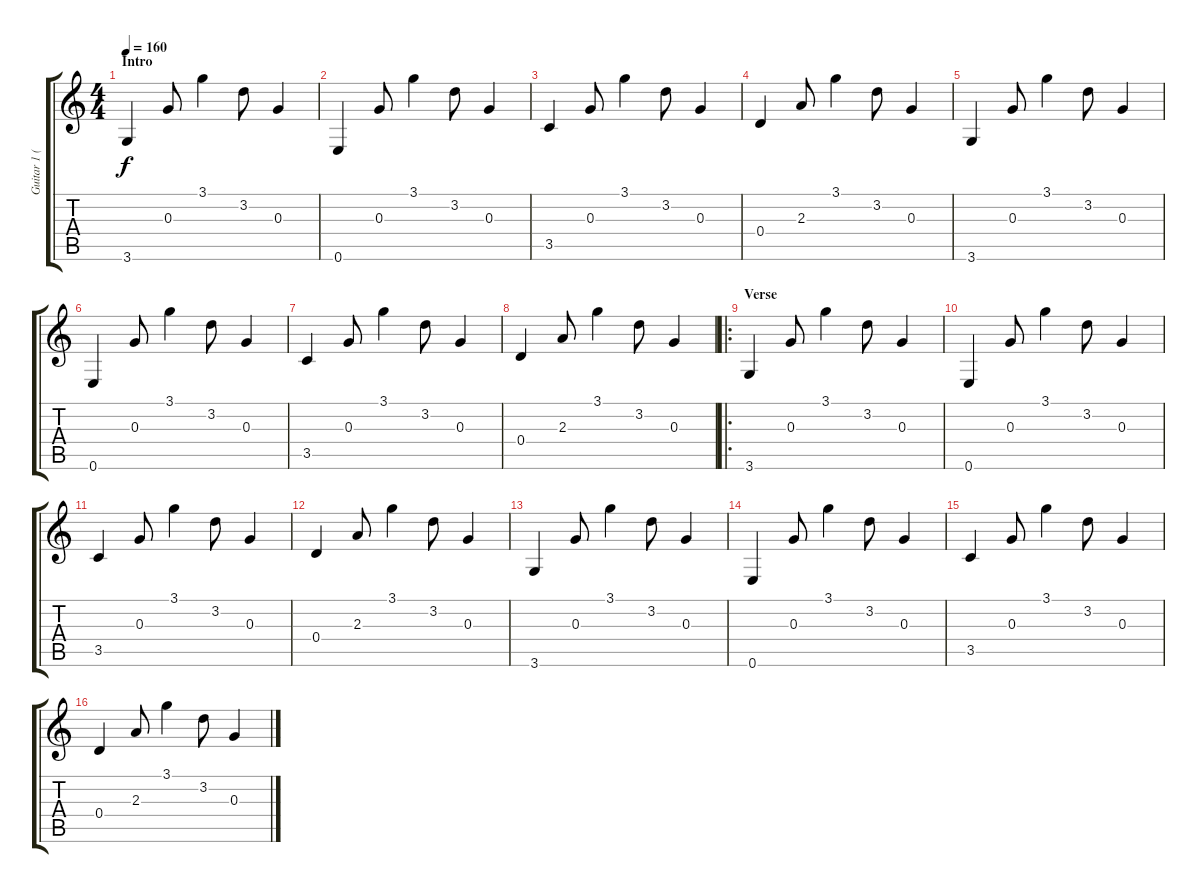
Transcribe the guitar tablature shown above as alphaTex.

\track ("Guitar 1 (clean)" "Guitar 1 (") {instrument acousticguitarsteel}
\staff {score tabs}
\tuning (E4 B3 G3 D3 A2 E2) {hide}
\ts (4 4)
\section ("" "Intro")
\tempo 160
\clef g2
\ks c
3.6.4{dy f instrument acousticguitarsteel} 0.3.8 3.1.4 3.2.8 0.3.4 |
0.6.4 0.3.8 3.1.4 3.2.8 0.3.4 |
3.5.4 0.3.8 3.1.4 3.2.8 0.3.4 |
0.4.4 2.3.8 3.1.4 3.2.8 0.3.4 |
3.6.4 0.3.8 3.1.4 3.2.8 0.3.4 |
0.6.4 0.3.8 3.1.4 3.2.8 0.3.4 |
3.5.4 0.3.8 3.1.4 3.2.8 0.3.4 |
0.4.4 2.3.8 3.1.4 3.2.8 0.3.4 |
\ro
\section ("" "Verse")
3.6.4 0.3.8 3.1.4 3.2.8 0.3.4 |
0.6.4 0.3.8 3.1.4 3.2.8 0.3.4 |
3.5.4 0.3.8 3.1.4 3.2.8 0.3.4 |
0.4.4 2.3.8 3.1.4 3.2.8 0.3.4 |
3.6.4 0.3.8 3.1.4 3.2.8 0.3.4 |
0.6.4 0.3.8 3.1.4 3.2.8 0.3.4 |
3.5.4 0.3.8 3.1.4 3.2.8 0.3.4 |
0.4.4 2.3.8 3.1.4 3.2.8 0.3.4
